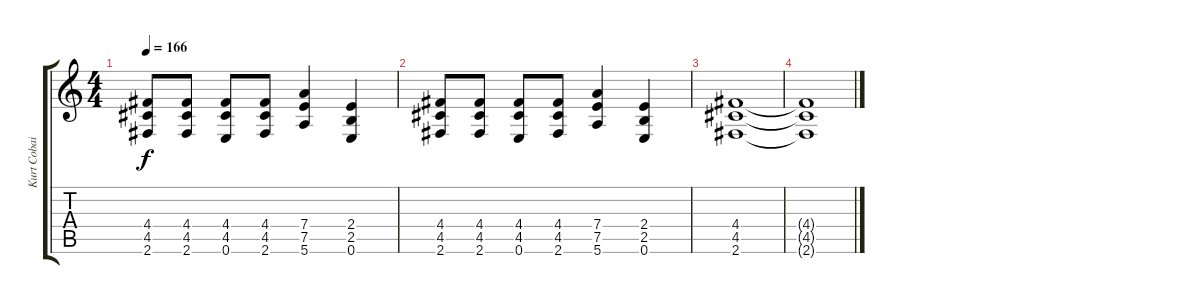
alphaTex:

\track ("Kurt Cobain" "Kurt Cobai") {instrument distortionguitar}
\staff {score tabs}
\tuning (E4 B3 G3 D3 A2 E2) {hide}
\ts (4 4)
\tempo 166
\clef g2
\ks c
(4.4 4.5 2.6).8{dy f} (4.4 4.5 2.6).8 (4.4 4.5 0.6).8 (4.4 4.5 2.6).8 (7.4 7.5 5.6).4 (2.4 2.5 0.6).4 |
(4.4 4.5 2.6).8 (4.4 4.5 2.6).8 (4.4 4.5 0.6).8 (4.4 4.5 2.6).8 (7.4 7.5 5.6).4 (2.4 2.5 0.6).4 |
(4.4 4.5 2.6).1 |
(4.4{t} 4.5{t} 2.6{t}).1
